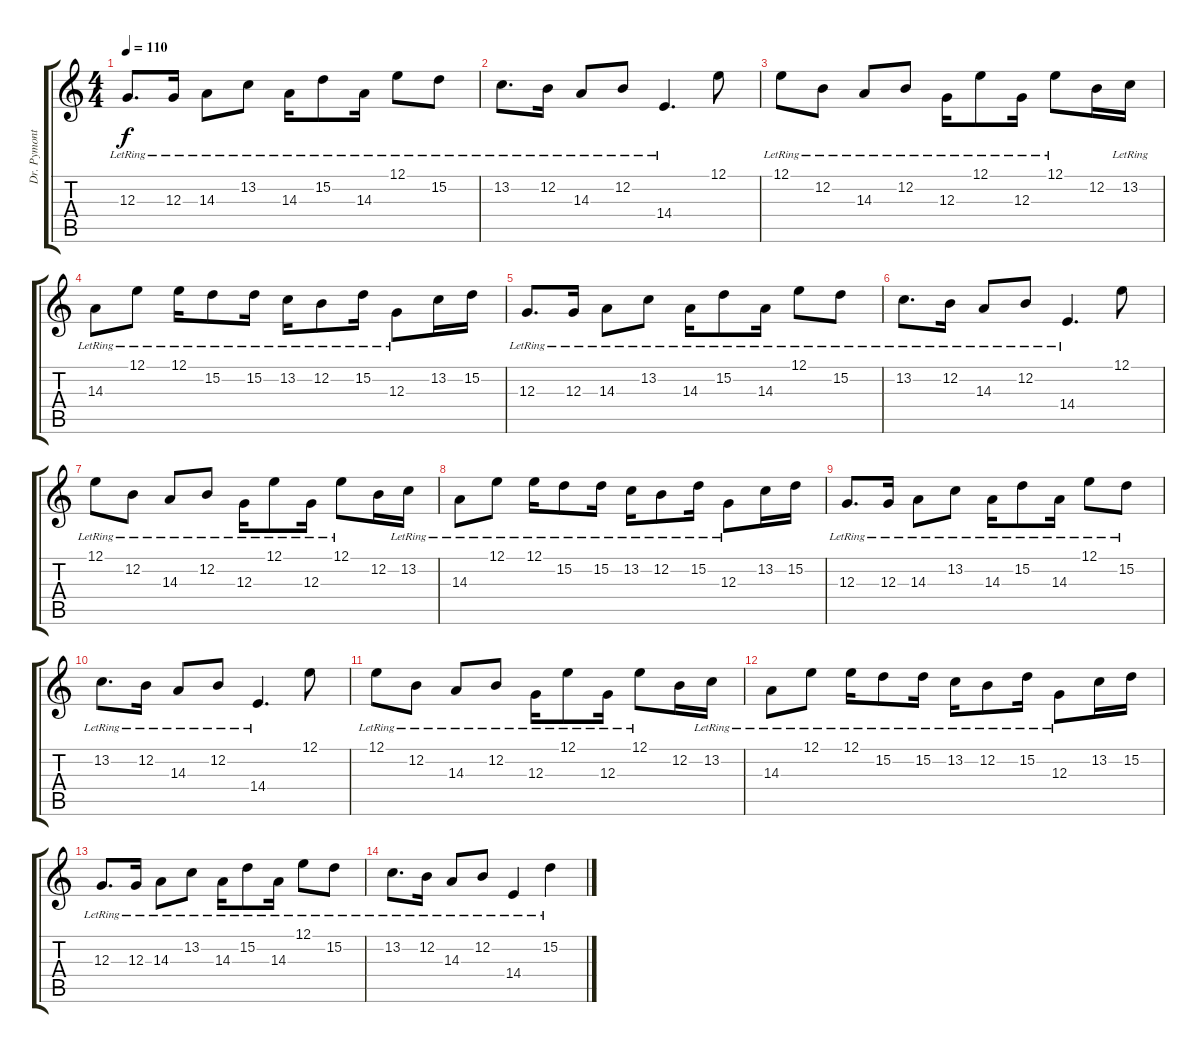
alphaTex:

\track ("Dr. Pymonte" "Dr. Pymont") {instrument orchestralharp}
\staff {score tabs}
\tuning (E4 B3 G3 D3 A2 E2) {hide}
\ts (4 4)
\tempo 110
\clef g2
\ks c
12.3{lr}.8{d dy f} 12.3{lr}.16 14.3{lr}.8 13.2{lr}.8 14.3{lr}.16 15.2{lr}.8 14.3{lr}.16 12.1{lr}.8 15.2{lr}.8 |
13.2{lr}.8{d} 12.2{lr}.16 14.3{lr}.8 12.2{lr}.8 14.4{lr}.4{d} 12.1.8 |
12.1{lr}.8 12.2{lr}.8 14.3{lr}.8 12.2{lr}.8 12.3{lr}.16 12.1{lr}.8 12.3{lr}.16 12.1{lr}.8 12.2.16 13.2{lr}.16 |
14.3{lr}.8 12.1{lr}.8 12.1{lr}.16 15.2{lr}.8 15.2{lr}.16 13.2{lr}.16 12.2{lr}.8 15.2{lr}.16 12.3{lr}.8 13.2.16 15.2.16 |
12.3{lr}.8{d} 12.3{lr}.16 14.3{lr}.8 13.2{lr}.8 14.3{lr}.16 15.2{lr}.8 14.3{lr}.16 12.1{lr}.8 15.2{lr}.8 |
13.2{lr}.8{d} 12.2{lr}.16 14.3{lr}.8 12.2{lr}.8 14.4{lr}.4{d} 12.1.8 |
12.1{lr}.8 12.2{lr}.8 14.3{lr}.8 12.2{lr}.8 12.3{lr}.16 12.1{lr}.8 12.3{lr}.16 12.1{lr}.8 12.2.16 13.2{lr}.16 |
14.3{lr}.8 12.1{lr}.8 12.1{lr}.16 15.2{lr}.8 15.2{lr}.16 13.2{lr}.16 12.2{lr}.8 15.2{lr}.16 12.3{lr}.8 13.2.16 15.2.16 |
12.3{lr}.8{d} 12.3{lr}.16 14.3{lr}.8 13.2{lr}.8 14.3{lr}.16 15.2{lr}.8 14.3{lr}.16 12.1{lr}.8 15.2{lr}.8 |
13.2{lr}.8{d} 12.2{lr}.16 14.3{lr}.8 12.2{lr}.8 14.4{lr}.4{d} 12.1.8 |
12.1{lr}.8 12.2{lr}.8 14.3{lr}.8 12.2{lr}.8 12.3{lr}.16 12.1{lr}.8 12.3{lr}.16 12.1{lr}.8 12.2.16 13.2{lr}.16 |
14.3{lr}.8 12.1{lr}.8 12.1{lr}.16 15.2{lr}.8 15.2{lr}.16 13.2{lr}.16 12.2{lr}.8 15.2{lr}.16 12.3{lr}.8 13.2.16 15.2.16 |
12.3{lr}.8{d} 12.3{lr}.16 14.3{lr}.8 13.2{lr}.8 14.3{lr}.16 15.2{lr}.8 14.3{lr}.16 12.1{lr}.8 15.2{lr}.8 |
13.2{lr}.8{d} 12.2{lr}.16 14.3{lr}.8 12.2{lr}.8 14.4{lr}.4 15.2{lr}.4
